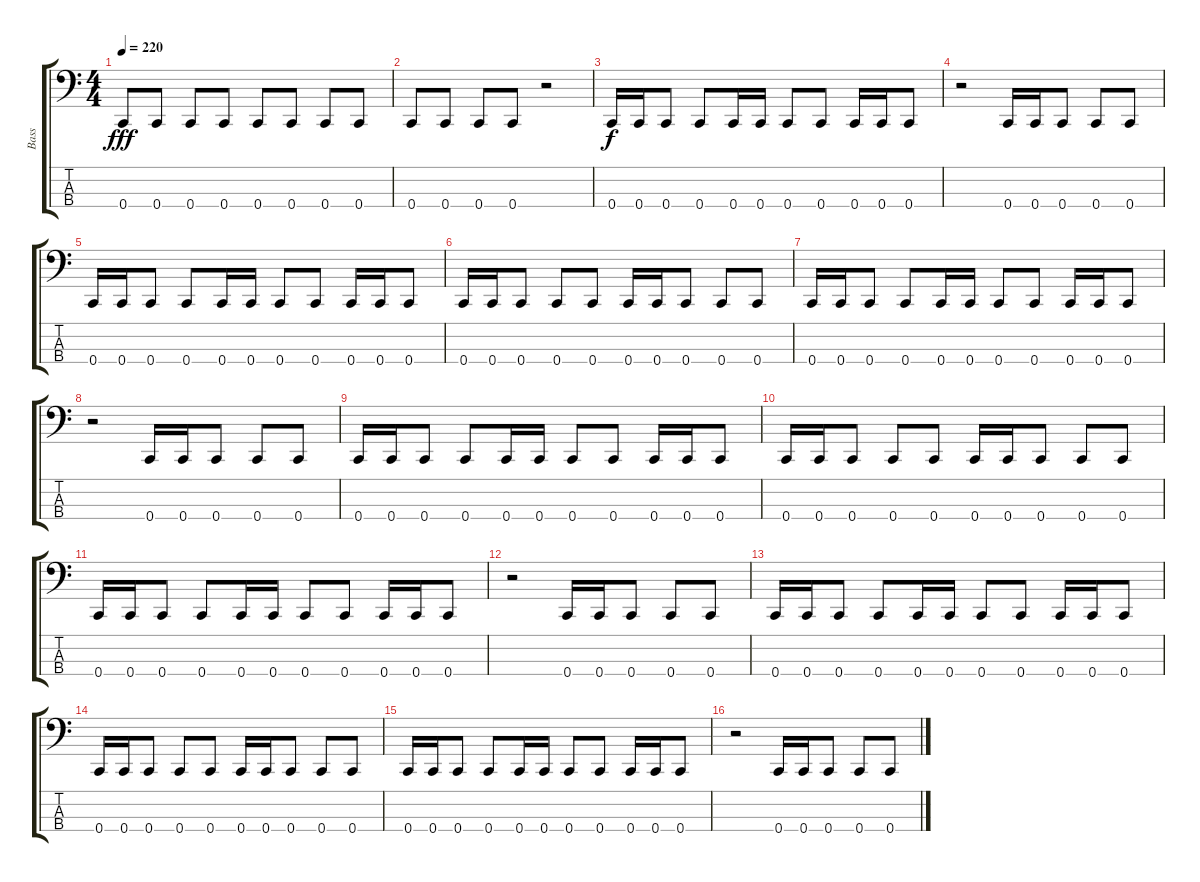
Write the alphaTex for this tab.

\track ("Bass" "Bass") {instrument electricbasspick}
\staff {score tabs}
\tuning (F2 C2 G1 C1) {hide}
\ts (4 4)
\tempo 220
\clef f4
\ks c
0.4.8{dy fff} 0.4.8 0.4.8 0.4.8 0.4.8 0.4.8 0.4.8 0.4.8 |
0.4.8 0.4.8 0.4.8 0.4.8 r.2 |
0.4.16{dy f} 0.4.16 0.4.8 0.4.8 0.4.16 0.4.16 0.4.8 0.4.8 0.4.16 0.4.16 0.4.8 |
r.2 0.4.16 0.4.16 0.4.8 0.4.8 0.4.8 |
0.4.16 0.4.16 0.4.8 0.4.8 0.4.16 0.4.16 0.4.8 0.4.8 0.4.16 0.4.16 0.4.8 |
0.4.16 0.4.16 0.4.8 0.4.8 0.4.8 0.4.16 0.4.16 0.4.8 0.4.8 0.4.8 |
0.4.16 0.4.16 0.4.8 0.4.8 0.4.16 0.4.16 0.4.8 0.4.8 0.4.16 0.4.16 0.4.8 |
r.2 0.4.16 0.4.16 0.4.8 0.4.8 0.4.8 |
0.4.16 0.4.16 0.4.8 0.4.8 0.4.16 0.4.16 0.4.8 0.4.8 0.4.16 0.4.16 0.4.8 |
0.4.16 0.4.16 0.4.8 0.4.8 0.4.8 0.4.16 0.4.16 0.4.8 0.4.8 0.4.8 |
0.4.16 0.4.16 0.4.8 0.4.8 0.4.16 0.4.16 0.4.8 0.4.8 0.4.16 0.4.16 0.4.8 |
r.2 0.4.16 0.4.16 0.4.8 0.4.8 0.4.8 |
0.4.16 0.4.16 0.4.8 0.4.8 0.4.16 0.4.16 0.4.8 0.4.8 0.4.16 0.4.16 0.4.8 |
0.4.16 0.4.16 0.4.8 0.4.8 0.4.8 0.4.16 0.4.16 0.4.8 0.4.8 0.4.8 |
0.4.16 0.4.16 0.4.8 0.4.8 0.4.16 0.4.16 0.4.8 0.4.8 0.4.16 0.4.16 0.4.8 |
r.2 0.4.16 0.4.16 0.4.8 0.4.8 0.4.8
